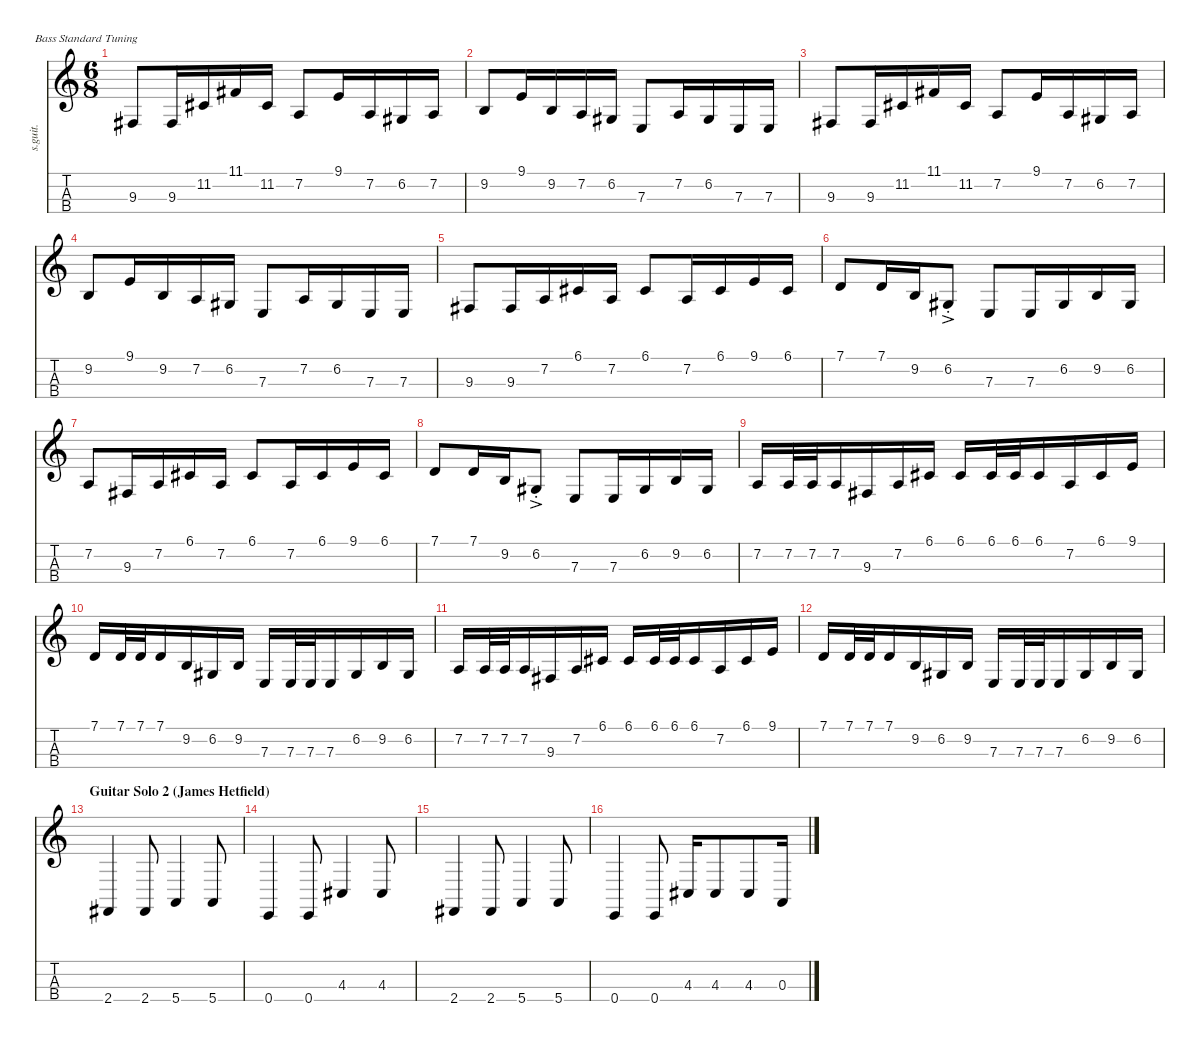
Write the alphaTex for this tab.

\defaultSystemsLayout 4
\hideDynamics
\bracketExtendMode nobrackets
\track ("Cliff Burton - Bass" "s.guit.") {instrument electricbassfinger}
\staff {score tabs}
\tuning (G2 D2 A1 E1)
\ts (6 8)
\tempo (78 hide)
\clef g2
\ks c
9.3{acc #}.8{lyrics (0 "") lyrics (1 "") lyrics (2 "") lyrics (3 "") lyrics (4 "") dy f} 9.3{acc #}.16{lyrics (0 "") lyrics (1 "") lyrics (2 "") lyrics (3 "") lyrics (4 "")} 11.2{acc #}.16{lyrics (0 "") lyrics (1 "") lyrics (2 "") lyrics (3 "") lyrics (4 "")} 11.1{acc #}.16{lyrics (0 "") lyrics (1 "") lyrics (2 "") lyrics (3 "") lyrics (4 "")} 11.2{acc #}.16{lyrics (0 "") lyrics (1 "") lyrics (2 "") lyrics (3 "") lyrics (4 "")} 7.2.8{lyrics (0 "") lyrics (1 "") lyrics (2 "") lyrics (3 "") lyrics (4 "")} 9.1.16{lyrics (0 "") lyrics (1 "") lyrics (2 "") lyrics (3 "") lyrics (4 "")} 7.2.16{lyrics (0 "") lyrics (1 "") lyrics (2 "") lyrics (3 "") lyrics (4 "")} 6.2{acc #}.16{lyrics (0 "") lyrics (1 "") lyrics (2 "") lyrics (3 "") lyrics (4 "")} 7.2.16{lyrics (0 "") lyrics (1 "") lyrics (2 "") lyrics (3 "") lyrics (4 "")} |
9.2.8{lyrics (0 "") lyrics (1 "") lyrics (2 "") lyrics (3 "") lyrics (4 "")} 9.1.16{lyrics (0 "") lyrics (1 "") lyrics (2 "") lyrics (3 "") lyrics (4 "")} 9.2.16{lyrics (0 "") lyrics (1 "") lyrics (2 "") lyrics (3 "") lyrics (4 "")} 7.2.16{lyrics (0 "") lyrics (1 "") lyrics (2 "") lyrics (3 "") lyrics (4 "")} 6.2{acc #}.16{lyrics (0 "") lyrics (1 "") lyrics (2 "") lyrics (3 "") lyrics (4 "")} 7.3.8{lyrics (0 "") lyrics (1 "") lyrics (2 "") lyrics (3 "") lyrics (4 "")} 7.2.16{lyrics (0 "") lyrics (1 "") lyrics (2 "") lyrics (3 "") lyrics (4 "")} 6.2{acc #}.16{lyrics (0 "") lyrics (1 "") lyrics (2 "") lyrics (3 "") lyrics (4 "")} 7.3.16{lyrics (0 "") lyrics (1 "") lyrics (2 "") lyrics (3 "") lyrics (4 "")} 7.3.16{lyrics (0 "") lyrics (1 "") lyrics (2 "") lyrics (3 "") lyrics (4 "")} |
9.3{acc #}.8{lyrics (0 "") lyrics (1 "") lyrics (2 "") lyrics (3 "") lyrics (4 "")} 9.3{acc #}.16{lyrics (0 "") lyrics (1 "") lyrics (2 "") lyrics (3 "") lyrics (4 "")} 11.2{acc #}.16{lyrics (0 "") lyrics (1 "") lyrics (2 "") lyrics (3 "") lyrics (4 "")} 11.1{acc #}.16{lyrics (0 "") lyrics (1 "") lyrics (2 "") lyrics (3 "") lyrics (4 "")} 11.2{acc #}.16{lyrics (0 "") lyrics (1 "") lyrics (2 "") lyrics (3 "") lyrics (4 "")} 7.2.8{lyrics (0 "") lyrics (1 "") lyrics (2 "") lyrics (3 "") lyrics (4 "")} 9.1.16{lyrics (0 "") lyrics (1 "") lyrics (2 "") lyrics (3 "") lyrics (4 "")} 7.2.16{lyrics (0 "") lyrics (1 "") lyrics (2 "") lyrics (3 "") lyrics (4 "")} 6.2{acc #}.16{lyrics (0 "") lyrics (1 "") lyrics (2 "") lyrics (3 "") lyrics (4 "")} 7.2.16{lyrics (0 "") lyrics (1 "") lyrics (2 "") lyrics (3 "") lyrics (4 "")} |
9.2.8{lyrics (0 "") lyrics (1 "") lyrics (2 "") lyrics (3 "") lyrics (4 "")} 9.1.16{lyrics (0 "") lyrics (1 "") lyrics (2 "") lyrics (3 "") lyrics (4 "")} 9.2.16{lyrics (0 "") lyrics (1 "") lyrics (2 "") lyrics (3 "") lyrics (4 "")} 7.2.16{lyrics (0 "") lyrics (1 "") lyrics (2 "") lyrics (3 "") lyrics (4 "")} 6.2{acc #}.16{lyrics (0 "") lyrics (1 "") lyrics (2 "") lyrics (3 "") lyrics (4 "")} 7.3.8{lyrics (0 "") lyrics (1 "") lyrics (2 "") lyrics (3 "") lyrics (4 "")} 7.2.16{lyrics (0 "") lyrics (1 "") lyrics (2 "") lyrics (3 "") lyrics (4 "")} 6.2{acc #}.16{lyrics (0 "") lyrics (1 "") lyrics (2 "") lyrics (3 "") lyrics (4 "")} 7.3.16{lyrics (0 "") lyrics (1 "") lyrics (2 "") lyrics (3 "") lyrics (4 "")} 7.3.16{lyrics (0 "") lyrics (1 "") lyrics (2 "") lyrics (3 "") lyrics (4 "")} |
9.3{acc #}.8{lyrics (0 "") lyrics (1 "") lyrics (2 "") lyrics (3 "") lyrics (4 "")} 9.3{acc #}.16{lyrics (0 "") lyrics (1 "") lyrics (2 "") lyrics (3 "") lyrics (4 "")} 7.2.16{lyrics (0 "") lyrics (1 "") lyrics (2 "") lyrics (3 "") lyrics (4 "")} 6.1{acc #}.16{lyrics (0 "") lyrics (1 "") lyrics (2 "") lyrics (3 "") lyrics (4 "")} 7.2.16{lyrics (0 "") lyrics (1 "") lyrics (2 "") lyrics (3 "") lyrics (4 "")} 6.1{acc #}.8{lyrics (0 "") lyrics (1 "") lyrics (2 "") lyrics (3 "") lyrics (4 "")} 7.2.16{lyrics (0 "") lyrics (1 "") lyrics (2 "") lyrics (3 "") lyrics (4 "")} 6.1{acc #}.16{lyrics (0 "") lyrics (1 "") lyrics (2 "") lyrics (3 "") lyrics (4 "")} 9.1.16{lyrics (0 "") lyrics (1 "") lyrics (2 "") lyrics (3 "") lyrics (4 "")} 6.1{acc #}.16{lyrics (0 "") lyrics (1 "") lyrics (2 "") lyrics (3 "") lyrics (4 "")} |
7.1.8{lyrics (0 "") lyrics (1 "") lyrics (2 "") lyrics (3 "") lyrics (4 "")} 7.1.16{lyrics (0 "") lyrics (1 "") lyrics (2 "") lyrics (3 "") lyrics (4 "")} 9.2.16{lyrics (0 "") lyrics (1 "") lyrics (2 "") lyrics (3 "") lyrics (4 "")} 6.2{ac st acc #}.8{lyrics (0 "") lyrics (1 "") lyrics (2 "") lyrics (3 "") lyrics (4 "") dy ppp} 7.3.8{lyrics (0 "") lyrics (1 "") lyrics (2 "") lyrics (3 "") lyrics (4 "") dy f} 7.3.16{lyrics (0 "") lyrics (1 "") lyrics (2 "") lyrics (3 "") lyrics (4 "")} 6.2{acc #}.16{lyrics (0 "") lyrics (1 "") lyrics (2 "") lyrics (3 "") lyrics (4 "")} 9.2.16{lyrics (0 "") lyrics (1 "") lyrics (2 "") lyrics (3 "") lyrics (4 "")} 6.2{acc #}.16{lyrics (0 "") lyrics (1 "") lyrics (2 "") lyrics (3 "") lyrics (4 "")} |
7.2.8{lyrics (0 "") lyrics (1 "") lyrics (2 "") lyrics (3 "") lyrics (4 "")} 9.3{acc #}.16{lyrics (0 "") lyrics (1 "") lyrics (2 "") lyrics (3 "") lyrics (4 "")} 7.2.16{lyrics (0 "") lyrics (1 "") lyrics (2 "") lyrics (3 "") lyrics (4 "")} 6.1{acc #}.16{lyrics (0 "") lyrics (1 "") lyrics (2 "") lyrics (3 "") lyrics (4 "")} 7.2.16{lyrics (0 "") lyrics (1 "") lyrics (2 "") lyrics (3 "") lyrics (4 "")} 6.1{acc #}.8{lyrics (0 "") lyrics (1 "") lyrics (2 "") lyrics (3 "") lyrics (4 "")} 7.2.16{lyrics (0 "") lyrics (1 "") lyrics (2 "") lyrics (3 "") lyrics (4 "")} 6.1{acc #}.16{lyrics (0 "") lyrics (1 "") lyrics (2 "") lyrics (3 "") lyrics (4 "")} 9.1.16{lyrics (0 "") lyrics (1 "") lyrics (2 "") lyrics (3 "") lyrics (4 "")} 6.1{acc #}.16{lyrics (0 "") lyrics (1 "") lyrics (2 "") lyrics (3 "") lyrics (4 "")} |
7.1.8{lyrics (0 "") lyrics (1 "") lyrics (2 "") lyrics (3 "") lyrics (4 "")} 7.1.16{lyrics (0 "") lyrics (1 "") lyrics (2 "") lyrics (3 "") lyrics (4 "")} 9.2.16{lyrics (0 "") lyrics (1 "") lyrics (2 "") lyrics (3 "") lyrics (4 "")} 6.2{ac st acc #}.8{lyrics (0 "") lyrics (1 "") lyrics (2 "") lyrics (3 "") lyrics (4 "") dy ppp} 7.3.8{lyrics (0 "") lyrics (1 "") lyrics (2 "") lyrics (3 "") lyrics (4 "") dy f} 7.3.16{lyrics (0 "") lyrics (1 "") lyrics (2 "") lyrics (3 "") lyrics (4 "")} 6.2{acc #}.16{lyrics (0 "") lyrics (1 "") lyrics (2 "") lyrics (3 "") lyrics (4 "")} 9.2.16{lyrics (0 "") lyrics (1 "") lyrics (2 "") lyrics (3 "") lyrics (4 "")} 6.2{acc #}.16{lyrics (0 "") lyrics (1 "") lyrics (2 "") lyrics (3 "") lyrics (4 "")} |
7.2.16{lyrics (0 "") lyrics (1 "") lyrics (2 "") lyrics (3 "") lyrics (4 "")} 7.2.32{lyrics (0 "") lyrics (1 "") lyrics (2 "") lyrics (3 "") lyrics (4 "")} 7.2.32{lyrics (0 "") lyrics (1 "") lyrics (2 "") lyrics (3 "") lyrics (4 "")} 7.2.16{lyrics (0 "") lyrics (1 "") lyrics (2 "") lyrics (3 "") lyrics (4 "")} 9.3{acc #}.16{lyrics (0 "") lyrics (1 "") lyrics (2 "") lyrics (3 "") lyrics (4 "")} 7.2.16{lyrics (0 "") lyrics (1 "") lyrics (2 "") lyrics (3 "") lyrics (4 "")} 6.1{acc #}.16{lyrics (0 "") lyrics (1 "") lyrics (2 "") lyrics (3 "") lyrics (4 "")} 6.1{acc #}.16{lyrics (0 "") lyrics (1 "") lyrics (2 "") lyrics (3 "") lyrics (4 "")} 6.1{acc #}.32{lyrics (0 "") lyrics (1 "") lyrics (2 "") lyrics (3 "") lyrics (4 "")} 6.1{acc #}.32{lyrics (0 "") lyrics (1 "") lyrics (2 "") lyrics (3 "") lyrics (4 "")} 6.1{acc #}.16{lyrics (0 "") lyrics (1 "") lyrics (2 "") lyrics (3 "") lyrics (4 "")} 7.2.16{lyrics (0 "") lyrics (1 "") lyrics (2 "") lyrics (3 "") lyrics (4 "")} 6.1{acc #}.16{lyrics (0 "") lyrics (1 "") lyrics (2 "") lyrics (3 "") lyrics (4 "")} 9.1.16{lyrics (0 "") lyrics (1 "") lyrics (2 "") lyrics (3 "") lyrics (4 "")} |
7.1.16{lyrics (0 "") lyrics (1 "") lyrics (2 "") lyrics (3 "") lyrics (4 "")} 7.1.32{lyrics (0 "") lyrics (1 "") lyrics (2 "") lyrics (3 "") lyrics (4 "")} 7.1.32{lyrics (0 "") lyrics (1 "") lyrics (2 "") lyrics (3 "") lyrics (4 "")} 7.1.16{lyrics (0 "") lyrics (1 "") lyrics (2 "") lyrics (3 "") lyrics (4 "")} 9.2.16{lyrics (0 "") lyrics (1 "") lyrics (2 "") lyrics (3 "") lyrics (4 "")} 6.2{acc #}.16{lyrics (0 "") lyrics (1 "") lyrics (2 "") lyrics (3 "") lyrics (4 "")} 9.2.16{lyrics (0 "") lyrics (1 "") lyrics (2 "") lyrics (3 "") lyrics (4 "")} 7.3.16{lyrics (0 "") lyrics (1 "") lyrics (2 "") lyrics (3 "") lyrics (4 "")} 7.3.32{lyrics (0 "") lyrics (1 "") lyrics (2 "") lyrics (3 "") lyrics (4 "")} 7.3.32{lyrics (0 "") lyrics (1 "") lyrics (2 "") lyrics (3 "") lyrics (4 "")} 7.3.16{lyrics (0 "") lyrics (1 "") lyrics (2 "") lyrics (3 "") lyrics (4 "")} 6.2{acc #}.16{lyrics (0 "") lyrics (1 "") lyrics (2 "") lyrics (3 "") lyrics (4 "")} 9.2.16{lyrics (0 "") lyrics (1 "") lyrics (2 "") lyrics (3 "") lyrics (4 "")} 6.2{acc #}.16{lyrics (0 "") lyrics (1 "") lyrics (2 "") lyrics (3 "") lyrics (4 "")} |
7.2.16{lyrics (0 "") lyrics (1 "") lyrics (2 "") lyrics (3 "") lyrics (4 "")} 7.2.32{lyrics (0 "") lyrics (1 "") lyrics (2 "") lyrics (3 "") lyrics (4 "")} 7.2.32{lyrics (0 "") lyrics (1 "") lyrics (2 "") lyrics (3 "") lyrics (4 "")} 7.2.16{lyrics (0 "") lyrics (1 "") lyrics (2 "") lyrics (3 "") lyrics (4 "")} 9.3{acc #}.16{lyrics (0 "") lyrics (1 "") lyrics (2 "") lyrics (3 "") lyrics (4 "")} 7.2.16{lyrics (0 "") lyrics (1 "") lyrics (2 "") lyrics (3 "") lyrics (4 "")} 6.1{acc #}.16{lyrics (0 "") lyrics (1 "") lyrics (2 "") lyrics (3 "") lyrics (4 "")} 6.1{acc #}.16{lyrics (0 "") lyrics (1 "") lyrics (2 "") lyrics (3 "") lyrics (4 "")} 6.1{acc #}.32{lyrics (0 "") lyrics (1 "") lyrics (2 "") lyrics (3 "") lyrics (4 "")} 6.1{acc #}.32{lyrics (0 "") lyrics (1 "") lyrics (2 "") lyrics (3 "") lyrics (4 "")} 6.1{acc #}.16{lyrics (0 "") lyrics (1 "") lyrics (2 "") lyrics (3 "") lyrics (4 "")} 7.2.16{lyrics (0 "") lyrics (1 "") lyrics (2 "") lyrics (3 "") lyrics (4 "")} 6.1{acc #}.16{lyrics (0 "") lyrics (1 "") lyrics (2 "") lyrics (3 "") lyrics (4 "")} 9.1.16{lyrics (0 "") lyrics (1 "") lyrics (2 "") lyrics (3 "") lyrics (4 "")} |
7.1.16{lyrics (0 "") lyrics (1 "") lyrics (2 "") lyrics (3 "") lyrics (4 "")} 7.1.32{lyrics (0 "") lyrics (1 "") lyrics (2 "") lyrics (3 "") lyrics (4 "")} 7.1.32{lyrics (0 "") lyrics (1 "") lyrics (2 "") lyrics (3 "") lyrics (4 "")} 7.1.16{lyrics (0 "") lyrics (1 "") lyrics (2 "") lyrics (3 "") lyrics (4 "")} 9.2.16{lyrics (0 "") lyrics (1 "") lyrics (2 "") lyrics (3 "") lyrics (4 "")} 6.2{acc #}.16{lyrics (0 "") lyrics (1 "") lyrics (2 "") lyrics (3 "") lyrics (4 "")} 9.2.16{lyrics (0 "") lyrics (1 "") lyrics (2 "") lyrics (3 "") lyrics (4 "")} 7.3.16{lyrics (0 "") lyrics (1 "") lyrics (2 "") lyrics (3 "") lyrics (4 "")} 7.3.32{lyrics (0 "") lyrics (1 "") lyrics (2 "") lyrics (3 "") lyrics (4 "")} 7.3.32{lyrics (0 "") lyrics (1 "") lyrics (2 "") lyrics (3 "") lyrics (4 "")} 7.3.16{lyrics (0 "") lyrics (1 "") lyrics (2 "") lyrics (3 "") lyrics (4 "")} 6.2{acc #}.16{lyrics (0 "") lyrics (1 "") lyrics (2 "") lyrics (3 "") lyrics (4 "")} 9.2.16{lyrics (0 "") lyrics (1 "") lyrics (2 "") lyrics (3 "") lyrics (4 "")} 6.2{acc #}.16{lyrics (0 "") lyrics (1 "") lyrics (2 "") lyrics (3 "") lyrics (4 "")} |
\section ("" "Guitar Solo 2 (James Hetfield)")
2.4{acc #}.4{lyrics (0 "") lyrics (1 "") lyrics (2 "") lyrics (3 "") lyrics (4 "")} 2.4{acc #}.8{lyrics (0 "") lyrics (1 "") lyrics (2 "") lyrics (3 "") lyrics (4 "")} 5.4.4{lyrics (0 "") lyrics (1 "") lyrics (2 "") lyrics (3 "") lyrics (4 "")} 5.4.8{lyrics (0 "") lyrics (1 "") lyrics (2 "") lyrics (3 "") lyrics (4 "")} |
0.4.4{lyrics (0 "") lyrics (1 "") lyrics (2 "") lyrics (3 "") lyrics (4 "")} 0.4.8{lyrics (0 "") lyrics (1 "") lyrics (2 "") lyrics (3 "") lyrics (4 "")} 4.3{acc #}.4{lyrics (0 "") lyrics (1 "") lyrics (2 "") lyrics (3 "") lyrics (4 "")} 4.3{acc #}.8{lyrics (0 "") lyrics (1 "") lyrics (2 "") lyrics (3 "") lyrics (4 "")} |
2.4{acc #}.4{lyrics (0 "") lyrics (1 "") lyrics (2 "") lyrics (3 "") lyrics (4 "")} 2.4{acc #}.8{lyrics (0 "") lyrics (1 "") lyrics (2 "") lyrics (3 "") lyrics (4 "")} 5.4.4{lyrics (0 "") lyrics (1 "") lyrics (2 "") lyrics (3 "") lyrics (4 "")} 5.4.8{lyrics (0 "") lyrics (1 "") lyrics (2 "") lyrics (3 "") lyrics (4 "")} |
0.4.4{lyrics (0 "") lyrics (1 "") lyrics (2 "") lyrics (3 "") lyrics (4 "")} 0.4.8{lyrics (0 "") lyrics (1 "") lyrics (2 "") lyrics (3 "") lyrics (4 "")} 4.3{acc #}.16{lyrics (0 "") lyrics (1 "") lyrics (2 "") lyrics (3 "") lyrics (4 "")} 4.3{acc #}.8{lyrics (0 "") lyrics (1 "") lyrics (2 "") lyrics (3 "") lyrics (4 "")} 4.3{acc #}.8{lyrics (0 "") lyrics (1 "") lyrics (2 "") lyrics (3 "") lyrics (4 "")} 0.3.16{lyrics (0 "") lyrics (1 "") lyrics (2 "") lyrics (3 "") lyrics (4 "")}
